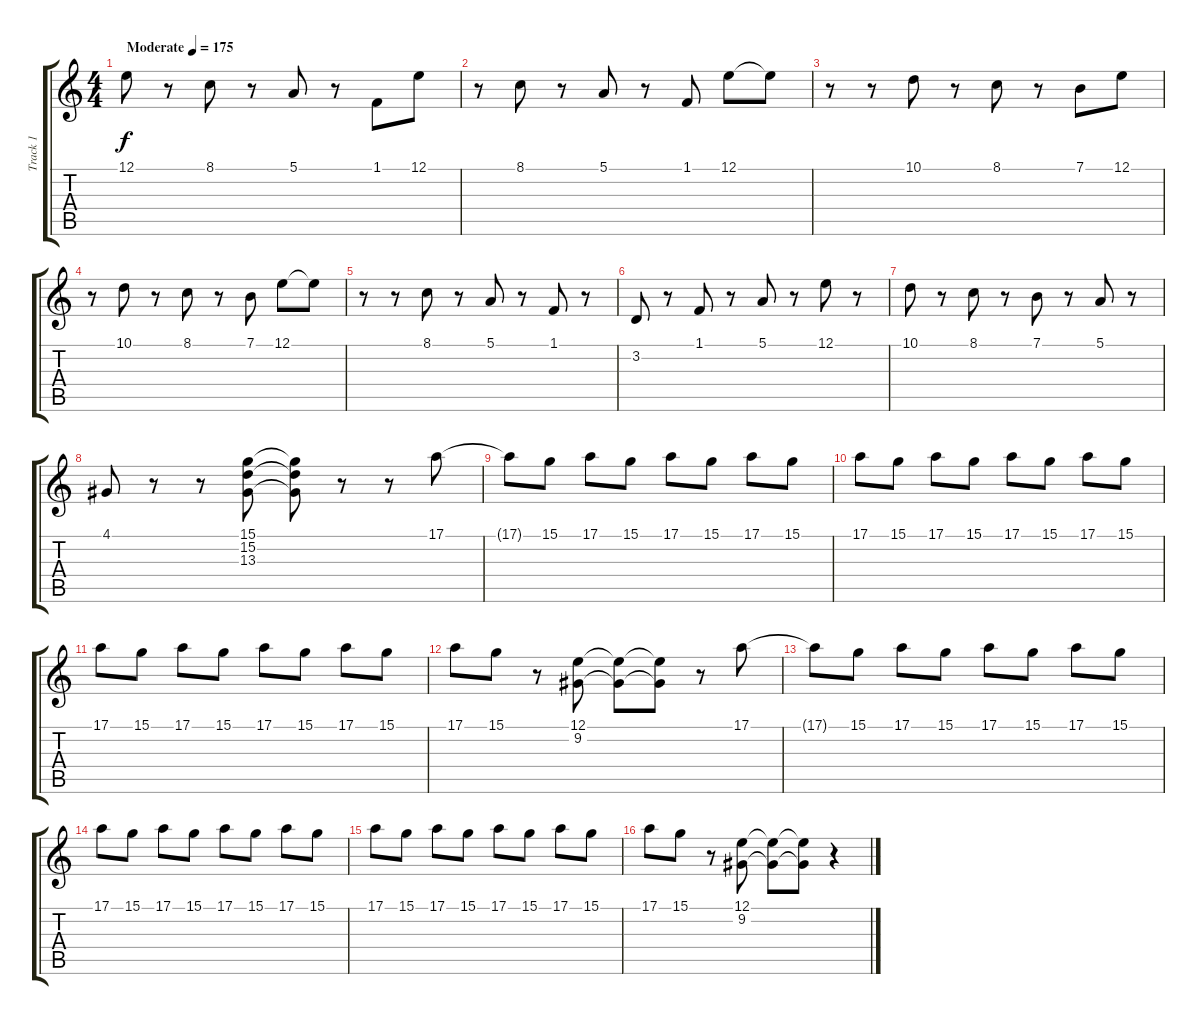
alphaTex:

\track ("Track 1" "Track 1") {instrument electricpiano1}
\staff {score tabs}
\tuning (E4 B3 G3 D3 A2 E2) {hide}
\ts (4 4)
\tempo (175 "Moderate")
\clef g2
\ks c
12.1.8{dy f instrument electricpiano1} r.8 8.1.8 r.8 5.1.8 r.8 1.1.8 12.1.8 |
r.8 8.1.8 r.8 5.1.8 r.8 1.1.8 12.1.8 12.1{t}.8 |
r.8 r.8 10.1.8 r.8 8.1.8 r.8 7.1.8 12.1.8 |
r.8 10.1.8 r.8 8.1.8 r.8 7.1.8 12.1.8 12.1{t}.8 |
r.8 r.8 8.1.8 r.8 5.1.8 r.8 1.1.8 r.8 |
3.2.8 r.8 1.1.8 r.8 5.1.8 r.8 12.1.8 r.8 |
10.1.8 r.8 8.1.8 r.8 7.1.8 r.8 5.1.8 r.8 |
4.1.8 r.8 r.8 (15.1 15.2 13.3).8 (15.1{t} 15.2{t} 13.3{t}).8 r.8 r.8 17.1.8 |
17.1{t}.8 15.1.8 17.1.8 15.1.8 17.1.8 15.1.8 17.1.8 15.1.8 |
17.1.8 15.1.8 17.1.8 15.1.8 17.1.8 15.1.8 17.1.8 15.1.8 |
17.1.8 15.1.8 17.1.8 15.1.8 17.1.8 15.1.8 17.1.8 15.1.8 |
17.1.8 15.1.8 r.8 (12.1 9.2).8 (12.1{t} 9.2{t}).8 (12.1{t} 9.2{t}).8 r.8 17.1.8 |
17.1{t}.8 15.1.8 17.1.8 15.1.8 17.1.8 15.1.8 17.1.8 15.1.8 |
17.1.8 15.1.8 17.1.8 15.1.8 17.1.8 15.1.8 17.1.8 15.1.8 |
17.1.8 15.1.8 17.1.8 15.1.8 17.1.8 15.1.8 17.1.8 15.1.8 |
17.1.8 15.1.8 r.8 (12.1 9.2).8 (12.1{t} 9.2{t}).8 (12.1{t} 9.2{t}).8 r.4
